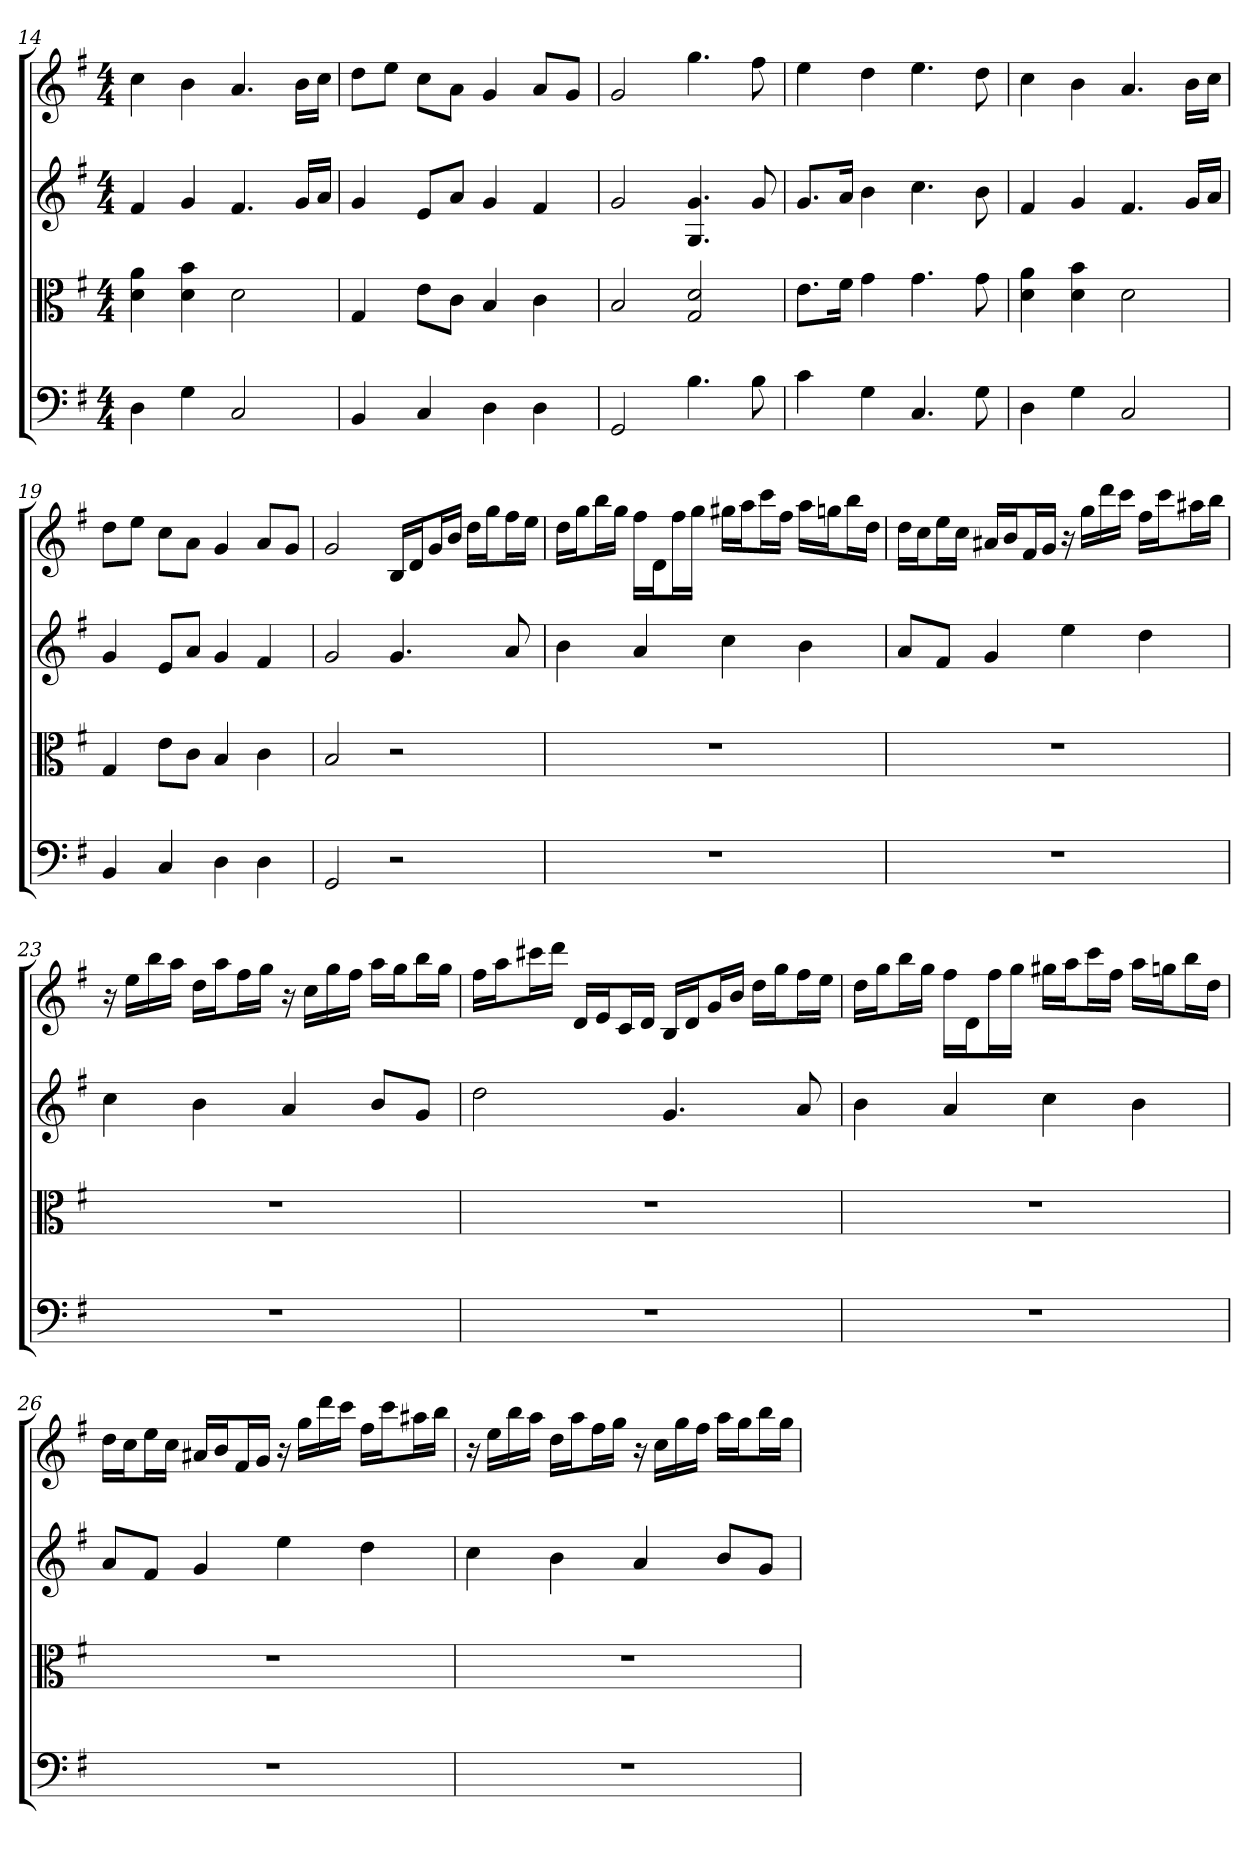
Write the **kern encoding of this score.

**kern	**kern	**kern	**kern
*part4	*part3	*part2	*part1
*staff4	*staff3	*staff2	*staff1
*clefF4	*clefC3	*	*
*k[f#]	*k[f#]	*k[f#]	*k[f#]
*G:	*G:	*G:	*G:
*M4/4	*M4/4	*M4/4	*M4/4
=14	=14	=14	=14
4D	4d 4a	4f#	4cc
4G	4d 4b	4g	4b
2C	2d	4.f#	4.a
.	.	16gLL	16bLL
.	.	16aJJ	16ccJJ
=15	=15	=15	=15
4BB	4G	4g	8ddL
.	.	.	8eeJ
4C	8e\L	8eL	8ccL
.	8c\J	8aJ	8aJ
4D	4B	4g	4g
4D	4c	4f#	8aL
.	.	.	8gJ
=16	=16	=16	=16
2GG	2B	2g	2g
4.B	2G 2d	4.G 4.g	4.gg
8B	.	8g	8ff#
=17	=17	=17	=17
4c	8.e\L	8.gL	4ee
.	16f#\Jk	16aJk	.
4G	4g	4b	4dd
4.C	4.g	4.cc	4.ee
8G	8g	8b	8dd
=18	=18	=18	=18
4D	4d 4a	4f#	4cc
4G	4d 4b	4g	4b
2C	2d	4.f#	4.a
.	.	16gLL	16bLL
.	.	16aJJ	16ccJJ
=19	=19	=19	=19
4BB	4G	4g	8ddL
.	.	.	8eeJ
4C	8e\L	8eL	8ccL
.	8c\J	8aJ	8aJ
4D	4B	4g	4g
4D	4c	4f#	8aL
.	.	.	8gJ
=20	=20	=20	=20
2GG	2B	2g	2g
2r	2r	4.g	16BLL
.	.	.	16dJ
.	.	.	16gL
.	.	.	16bJJ
.	.	.	16ddLL
.	.	.	16ggJ
.	.	8a	16ff#L
.	.	.	16eeJJ
=21	=21	=21	=21
1r	1r	4b	16ddLL
.	.	.	16ggJ
.	.	.	16bbL
.	.	.	16ggJJ
.	.	4a	16ff#LL
.	.	.	16dJ
.	.	.	16ff#L
.	.	.	16ggJJ
.	.	4cc	16gg#XLL
.	.	.	16aaJ
.	.	.	16cccL
.	.	.	16ff#JJ
.	.	4b	16aaLL
.	.	.	16ggnJ
.	.	.	16bbL
.	.	.	16ddJJ
=22	=22	=22	=22
1r	1r	8aL	16ddLL
.	.	.	16ccJ
.	.	8f#J	16eeL
.	.	.	16ccJJ
.	.	4g	16a#XLL
.	.	.	16bJ
.	.	.	16f#L
.	.	.	16gJJ
.	.	4ee	16r
.	.	.	16ggLL
.	.	.	16ddd
.	.	.	16cccJJ
.	.	4dd	16ff#LL
.	.	.	16cccJ
.	.	.	16aa#XL
.	.	.	16bbJJ
=23	=23	=23	=23
1r	1r	4cc	16r
.	.	.	16eeLL
.	.	.	16bb
.	.	.	16aaJJ
.	.	4b	16ddLL
.	.	.	16aaJ
.	.	.	16ff#L
.	.	.	16ggJJ
.	.	4a	16r
.	.	.	16ccLL
.	.	.	16gg
.	.	.	16ff#JJ
.	.	8bL	16aaLL
.	.	.	16ggJ
.	.	8gJ	16bbL
.	.	.	16ggJJ
=24	=24	=24	=24
1r	1r	2dd	16ff#LL
.	.	.	16aaJ
.	.	.	16ccc#XL
.	.	.	16dddJJ
.	.	.	16dLL
.	.	.	16eJ
.	.	.	16cL
.	.	.	16dJJ
.	.	4.g	16BLL
.	.	.	16dJ
.	.	.	16gL
.	.	.	16bJJ
.	.	.	16ddLL
.	.	.	16ggJ
.	.	8a	16ff#L
.	.	.	16eeJJ
=25	=25	=25	=25
1r	1r	4b	16ddLL
.	.	.	16ggJ
.	.	.	16bbL
.	.	.	16ggJJ
.	.	4a	16ff#LL
.	.	.	16dJ
.	.	.	16ff#L
.	.	.	16ggJJ
.	.	4cc	16gg#XLL
.	.	.	16aaJ
.	.	.	16cccL
.	.	.	16ff#JJ
.	.	4b	16aaLL
.	.	.	16ggnJ
.	.	.	16bbL
.	.	.	16ddJJ
=26	=26	=26	=26
1r	1r	8aL	16ddLL
.	.	.	16ccJ
.	.	8f#J	16eeL
.	.	.	16ccJJ
.	.	4g	16a#XLL
.	.	.	16bJ
.	.	.	16f#L
.	.	.	16gJJ
.	.	4ee	16r
.	.	.	16ggLL
.	.	.	16ddd
.	.	.	16cccJJ
.	.	4dd	16ff#LL
.	.	.	16cccJ
.	.	.	16aa#XL
.	.	.	16bbJJ
=27	=27	=27	=27
1r	1r	4cc	16r
.	.	.	16eeLL
.	.	.	16bb
.	.	.	16aaJJ
.	.	4b	16ddLL
.	.	.	16aaJ
.	.	.	16ff#L
.	.	.	16ggJJ
.	.	4a	16r
.	.	.	16ccLL
.	.	.	16gg
.	.	.	16ff#JJ
.	.	8bL	16aaLL
.	.	.	16ggJ
.	.	8gJ	16bbL
.	.	.	16ggJJ
=	=	=	=
*-	*-	*-	*-
